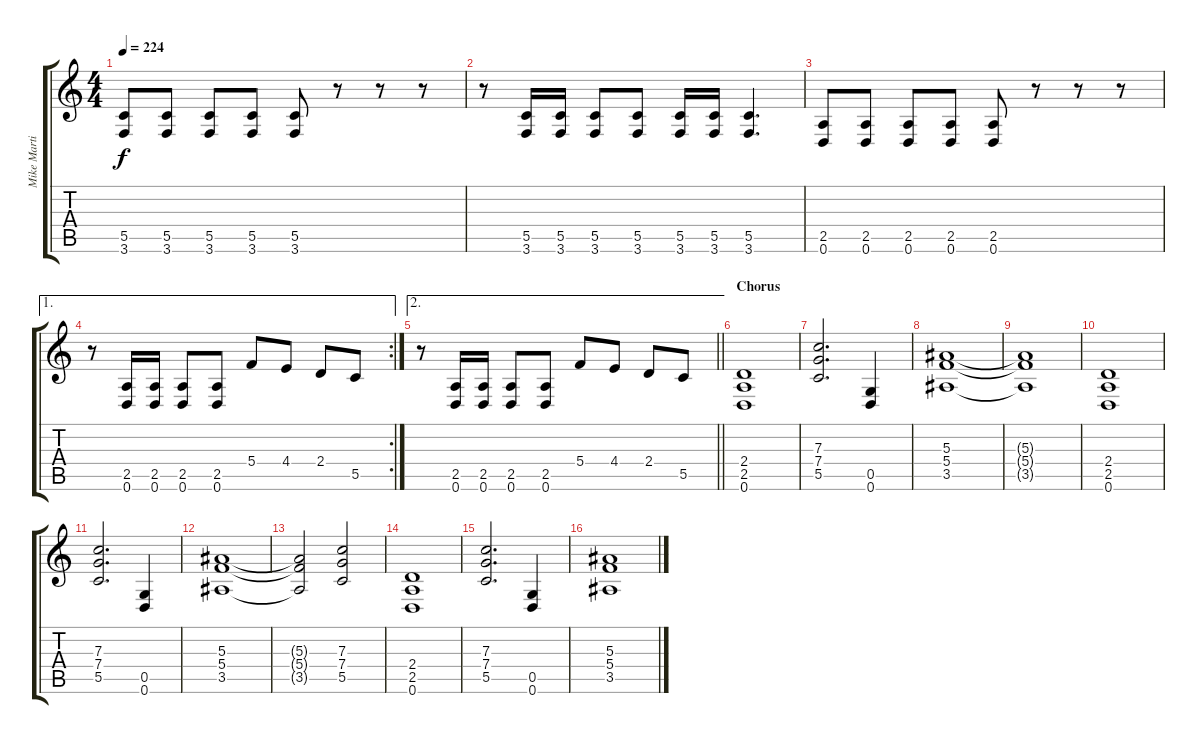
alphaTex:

\track ("Mike Martin" "Mike Marti") {instrument distortionguitar}
\staff {score tabs}
\tuning (D4 A3 F3 C3 G2 D2) {hide}
\ts (4 4)
\tempo 224
\clef g2
\ks c
(5.5 3.6).8{dy f} (5.5 3.6).8 (5.5 3.6).8 (5.5 3.6).8 (5.5 3.6).8 r.8 r.8 r.8 |
r.8 (5.5 3.6).16 (5.5 3.6).16 (5.5 3.6).8 (5.5 3.6).8 (5.5 3.6).16 (5.5 3.6).16 (5.5 3.6).4{d} |
(2.5 0.6).8 (2.5 0.6).8 (2.5 0.6).8 (2.5 0.6).8 (2.5 0.6).8 r.8 r.8 r.8 |
\ae 1
\rc 2
r.8 (2.5 0.6).16 (2.5 0.6).16 (2.5 0.6).8 (2.5 0.6).8 5.4.8 4.4.8 2.4.8 5.5.8 |
\ae 2
\barLineRight lightlight
r.8 (2.5 0.6).16 (2.5 0.6).16 (2.5 0.6).8 (2.5 0.6).8 5.4.8 4.4.8 2.4.8 5.5.8 |
\section ("" "Chorus")
(2.4 2.5 0.6).1 |
(7.3 7.4 5.5).2{d} (0.5 0.6).4 |
(5.3 5.4 3.5).1 |
(5.3{t} 5.4{t} 3.5{t}).1 |
(2.4 2.5 0.6).1 |
(7.3 7.4 5.5).2{d} (0.5 0.6).4 |
(5.3 5.4 3.5).1 |
(5.3{t} 5.4{t} 3.5{t}).2 (7.3 7.4 5.5).2 |
(2.4 2.5 0.6).1 |
(7.3 7.4 5.5).2{d} (0.5 0.6).4 |
(5.3 5.4 3.5).1
